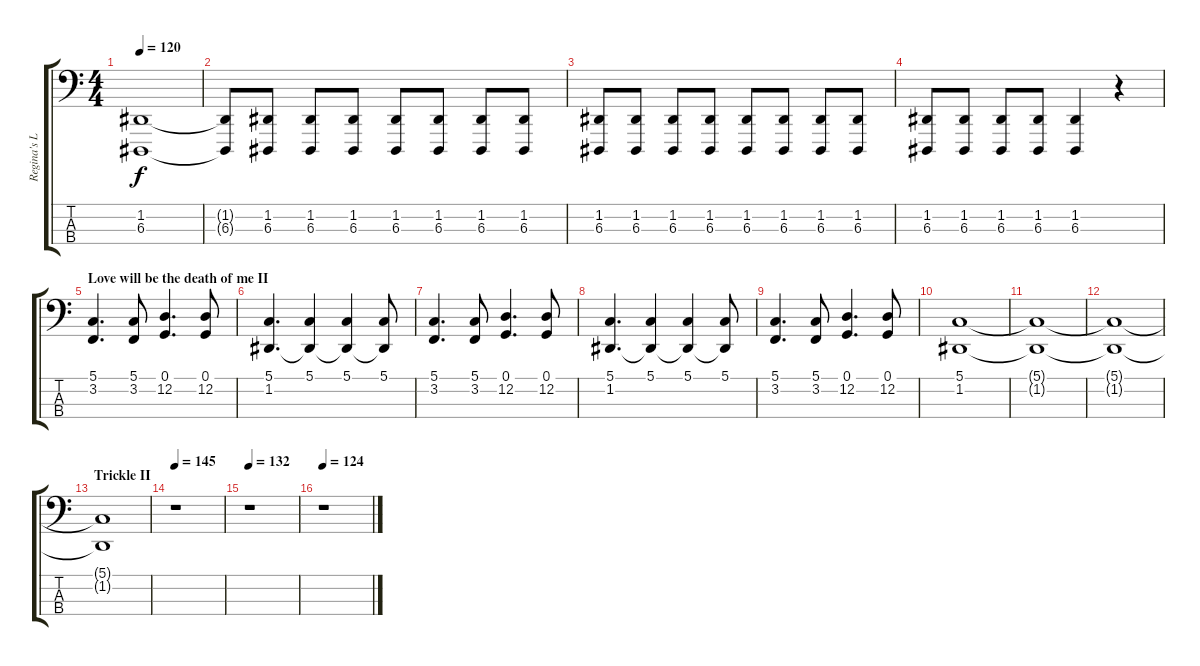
\track ("Regina's Left Hand" "Regina's L") {instrument brightacousticpiano}
\staff {score tabs}
\tuning (G2 D2 A0 E-1) {hide}
\ts (4 4)
\tempo 120
\clef f4
\ks c
(1.2 6.3).1{dy f} |
(1.2{t} 6.3{t}).8 (1.2 6.3).8 (1.2 6.3).8 (1.2 6.3).8 (1.2 6.3).8 (1.2 6.3).8 (1.2 6.3).8 (1.2 6.3).8 |
(1.2 6.3).8 (1.2 6.3).8 (1.2 6.3).8 (1.2 6.3).8 (1.2 6.3).8 (1.2 6.3).8 (1.2 6.3).8 (1.2 6.3).8 |
(1.2 6.3).8 (1.2 6.3).8 (1.2 6.3).8 (1.2 6.3).8 (1.2 6.3).4 r.4 |
\section ("" "Love will be the death of me II")
(5.1 3.2).4{d} (5.1 3.2).8 (0.1 12.2).4{d} (0.1 12.2).8 |
(5.1 1.2).4{d} (5.1 1.2{t}).4 (5.1 1.2{t}).4 (5.1 1.2{t}).8 |
(5.1 3.2).4{d} (5.1 3.2).8 (0.1 12.2).4{d} (0.1 12.2).8 |
(5.1 1.2).4{d} (5.1 1.2{t}).4 (5.1 1.2{t}).4 (5.1 1.2{t}).8 |
(5.1 3.2).4{d} (5.1 3.2).8 (0.1 12.2).4{d} (0.1 12.2).8 |
(5.1 1.2).1 |
(5.1{t} 1.2{t}).1 |
(5.1{t} 1.2{t}).1 |
\section ("" "Trickle II")
(5.1{t} 1.2{t}).1 |
\tempo 145
r.1 |
\tempo 132
r.1 |
\tempo 124
r.1
